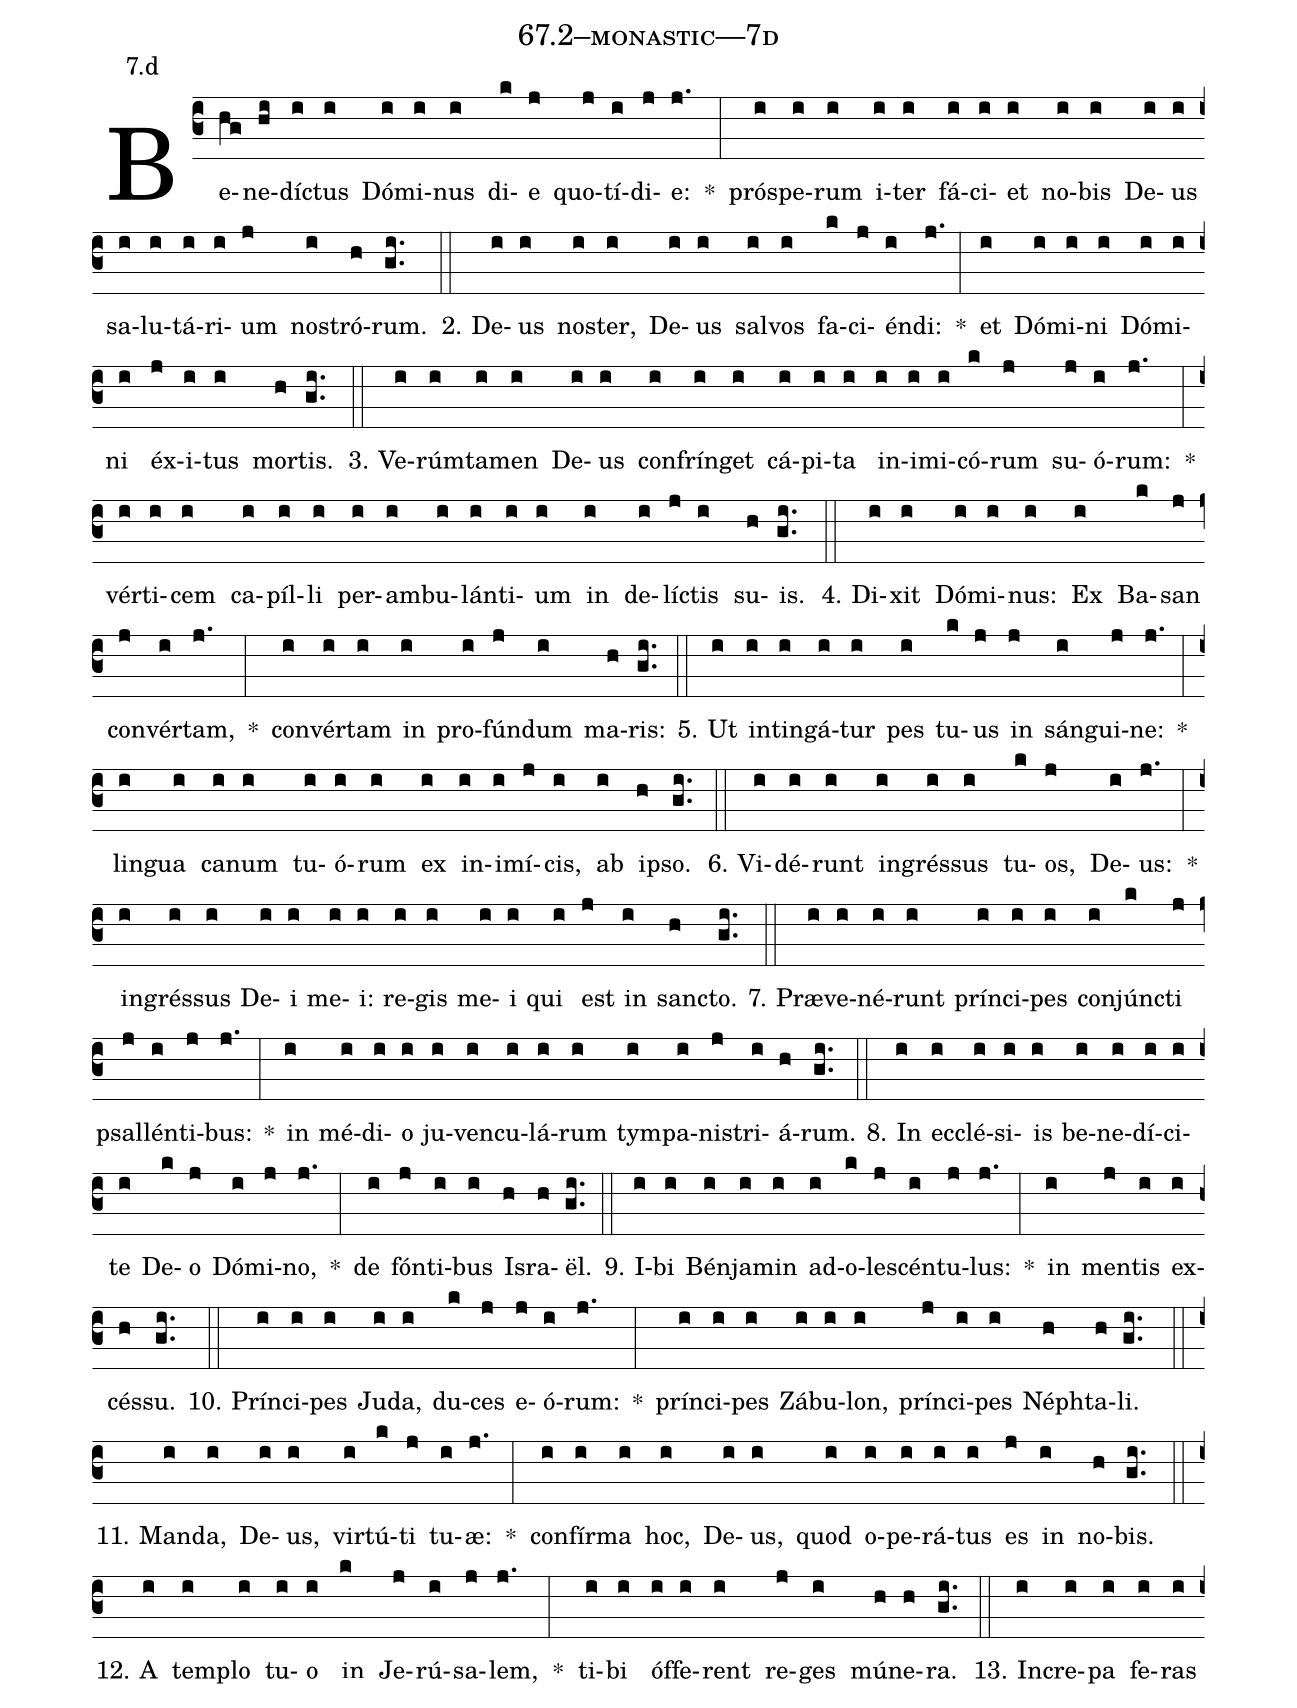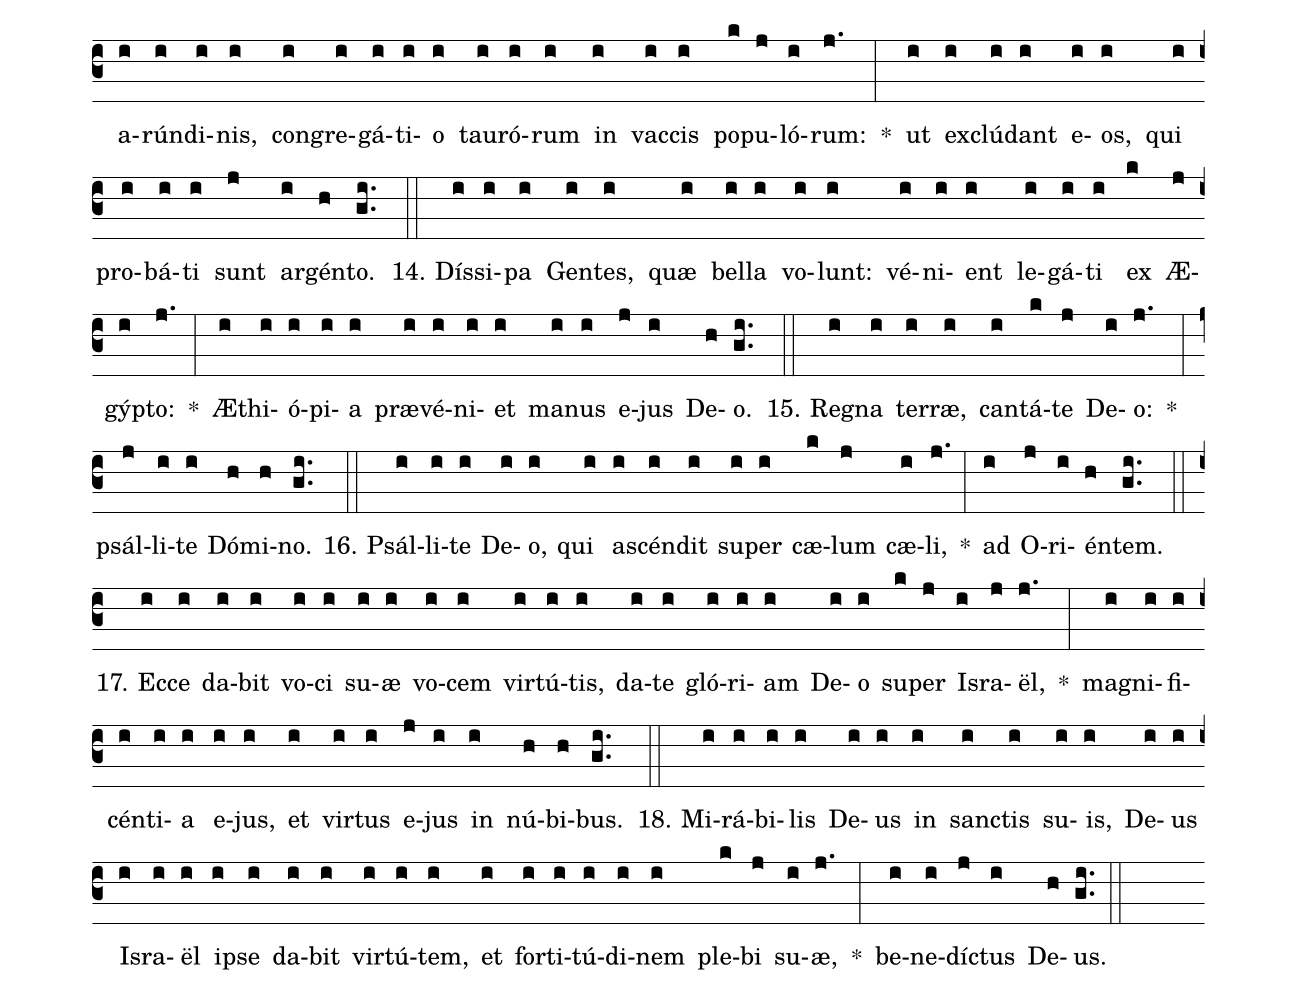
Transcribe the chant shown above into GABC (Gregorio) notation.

name: 67.2--monastic---7d;
annotation: 7.d;
%%
(c3)Be(hg)ne(hi)díc(i)tus(i) Dó(i)mi(i)nus(i) di(k)e(j) quo(j)tí(i)di(j)e:(j.) *(:) pró(i)spe(i)rum(i) i(i)ter(i) fá(i)ci(i)et(i) no(i)bis(i) De(i)us(i) sa(i)lu(i)tá(i)ri(i)um(j) nos(i)tró(h)rum.(gi..) (::)
2. De(i)us(i) nos(i)ter,(i) De(i)us(i) sal(i)vos(i) fa(k)ci(j)én(i)di:(j.) *(:) et(i) Dó(i)mi(i)ni(i) Dó(i)mi(i)ni(i) éx(j)i(i)tus(i) mor(h)tis.(gi..) (::)
3. Ve(i)rúm(i)ta(i)men(i) De(i)us(i) con(i)frín(i)get(i) cá(i)pi(i)ta(i) in(i)i(i)mi(i)có(k)rum(j) su(j)ó(i)rum:(j.) *(:) vér(i)ti(i)cem(i) ca(i)píl(i)li(i) per(i)am(i)bu(i)lán(i)ti(i)um(i) in(i) de(i)líc(j)tis(i) su(h)is.(gi..) (::)
4. Di(i)xit(i) Dó(i)mi(i)nus:(i) Ex(i) Ba(k)san(j) con(j)vér(i)tam,(j.) *(:) con(i)vér(i)tam(i) in(i) pro(i)fún(j)dum(i) ma(h)ris:(gi..) (::)
5. Ut(i) in(i)tin(i)gá(i)tur(i) pes(i) tu(k)us(j) in(j) sán(i)gui(j)ne:(j.) *(:) lin(i)gua(i) ca(i)num(i) tu(i)ó(i)rum(i) ex(i) in(i)i(i)mí(j)cis,(i) ab(i) ip(h)so.(gi..) (::)
6. Vi(i)dé(i)runt(i) in(i)grés(i)sus(i) tu(k)os,(j) De(i)us:(j.) *(:) in(i)grés(i)sus(i) De(i)i(i) me(i)i:(i) re(i)gis(i) me(i)i(i) qui(i) est(j) in(i) sanc(h)to.(gi..) (::)
7. Præ(i)ve(i)né(i)runt(i) prín(i)ci(i)pes(i) con(i)júnc(k)ti(j) psal(j)lén(i)ti(j)bus:(j.) *(:) in(i) mé(i)di(i)o(i) ju(i)ven(i)cu(i)lá(i)rum(i) tym(i)pa(i)nis(j)tri(i)á(h)rum.(gi..) (::)
8. In(i) ec(i)clé(i)si(i)is(i) be(i)ne(i)dí(i)ci(i)te(i) De(k)o(j) Dó(i)mi(j)no,(j.) *(:) de(i) fón(j)ti(i)bus(i) Is(h)ra(h)ël.(gi..) (::)
9. I(i)bi(i) Bén(i)ja(i)min(i) ad(i)o(k)le(j)scén(i)tu(j)lus:(j.) *(:) in(i) men(j)tis(i) ex(i)cés(h)su.(gi..) (::)
10. Prín(i)ci(i)pes(i) Ju(i)da,(i) du(k)ces(j) e(j)ó(i)rum:(j.) *(:) prín(i)ci(i)pes(i) Zá(i)bu(i)lon,(i) prín(j)ci(i)pes(i) Néph(h)ta(h)li.(gi..) (::)
11. Man(i)da,(i) De(i)us,(i) vir(i)tú(k)ti(j) tu(i)æ:(j.) *(:) con(i)fír(i)ma(i) hoc,(i) De(i)us,(i) quod(i) o(i)pe(i)rá(i)tus(i) es(j) in(i) no(h)bis.(gi..) (::)
12. A(i) tem(i)plo(i) tu(i)o(i) in(k) Je(j)rú(i)sa(j)lem,(j.) *(:) ti(i)bi(i) óf(i)fe(i)rent(i) re(j)ges(i) mú(h)ne(h)ra.(gi..) (::)
13. In(i)cre(i)pa(i) fe(i)ras(i) a(i)rún(i)di(i)nis,(i) con(i)gre(i)gá(i)ti(i)o(i) tau(i)ró(i)rum(i) in(i) vac(i)cis(i) po(k)pu(j)ló(i)rum:(j.) *(:) ut(i) ex(i)clú(i)dant(i) e(i)os,(i) qui(i) pro(i)bá(i)ti(i) sunt(j) ar(i)gén(h)to.(gi..) (::)
14. Dís(i)si(i)pa(i) Gen(i)tes,(i) quæ(i) bel(i)la(i) vo(i)lunt:(i) vé(i)ni(i)ent(i) le(i)gá(i)ti(i) ex(k) Æ(j)gýp(i)to:(j.) *(:) Æ(i)thi(i)ó(i)pi(i)a(i) præ(i)vé(i)ni(i)et(i) ma(i)nus(i) e(j)jus(i) De(h)o.(gi..) (::)
15. Re(i)gna(i) ter(i)ræ,(i) can(i)tá(k)te(j) De(i)o:(j.) *(:) psál(j)li(i)te(i) Dó(h)mi(h)no.(gi..) (::)
16. Psál(i)li(i)te(i) De(i)o,(i) qui(i) a(i)scén(i)dit(i) su(i)per(i) cæ(k)lum(j) cæ(i)li,(j.) *(:) ad(i) O(j)ri(i)én(h)tem.(gi..) (::)
17. Ec(i)ce(i) da(i)bit(i) vo(i)ci(i) su(i)æ(i) vo(i)cem(i) vir(i)tú(i)tis,(i) da(i)te(i) gló(i)ri(i)am(i) De(i)o(i) su(k)per(j) Is(i)ra(j)ël,(j.) *(:) ma(i)gni(i)fi(i)cén(i)ti(i)a(i) e(i)jus,(i) et(i) vir(i)tus(i) e(j)jus(i) in(i) nú(h)bi(h)bus.(gi..) (::)
18. Mi(i)rá(i)bi(i)lis(i) De(i)us(i) in(i) sanc(i)tis(i) su(i)is,(i) De(i)us(i) Is(i)ra(i)ël(i) ip(i)se(i) da(i)bit(i) vir(i)tú(i)tem,(i) et(i) for(i)ti(i)tú(i)di(i)nem(i) ple(k)bi(j) su(i)æ,(j.) *(:) be(i)ne(i)díc(j)tus(i) De(h)us.(gi..) (::)
